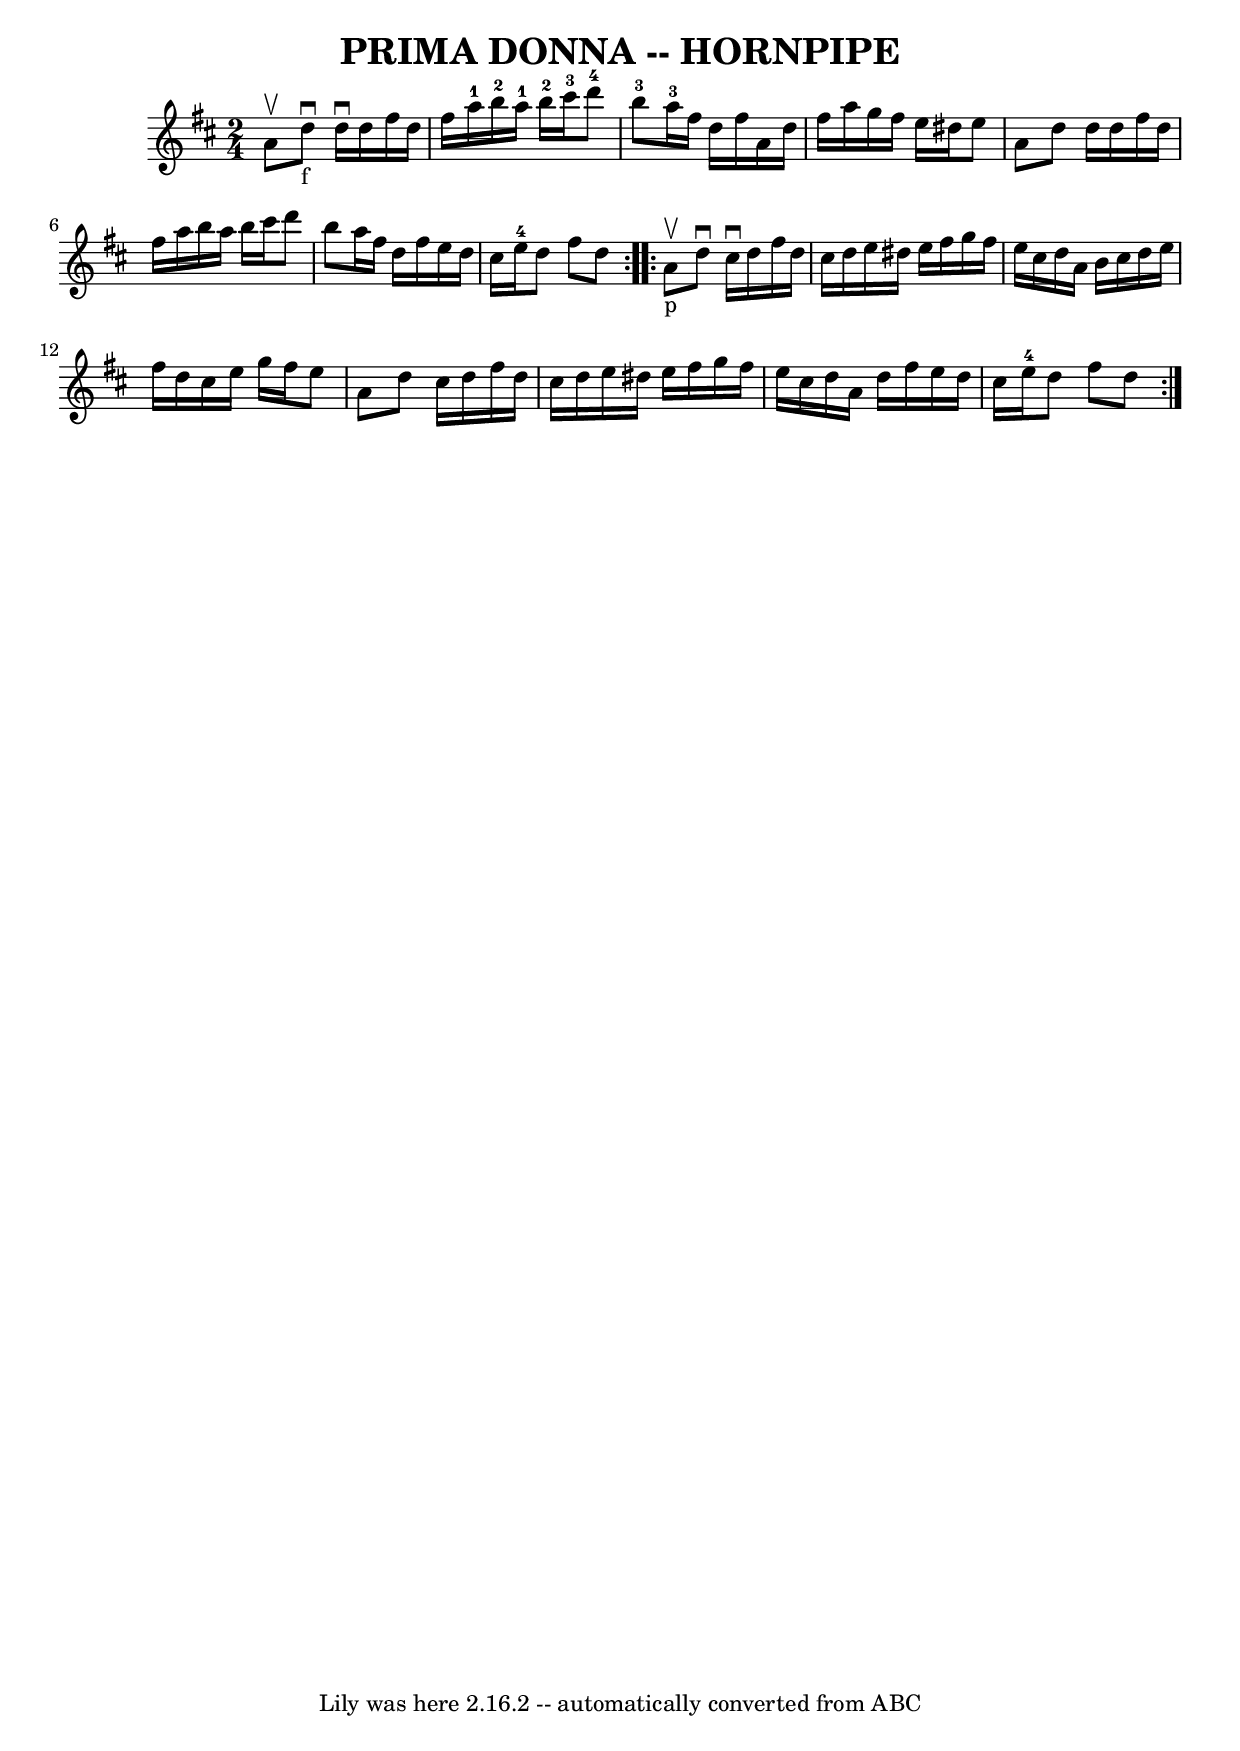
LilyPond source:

\version "2.16.2"
\include "Mammoth.ily"
\header {
  %% book = "Ryan's Mammoth Collection of Fiddle Tunes"
  crossRefNumber = "1"
  footnotes = ""
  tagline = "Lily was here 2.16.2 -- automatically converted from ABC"
  title = "PRIMA DONNA -- HORNPIPE"

}
voicedefault =  {



  \repeat volta 2 {

    \time 2/4 
    \key d \major
    a'8^\upbow       |
    d''8_"f"^\downbow   
    d''16^\downbow d''16 fis''16 d''16 fis''16 a''16-1   |
    
    b''16-2 a''16-1 b''16-2 cis'''16-3 d'''8-4 b''8 -3   |
    a''16-3 fis''16 d''16 fis''16 a'16 d''16   
    fis''16 a''16    |
    g''16 fis''16 e''16 dis''16 e''8    
    a'8    |
    |
    d''8 d''16 d''16 fis''16 d''16    
    fis''16 a''16    |
    b''16 a''16 b''16 cis'''16 d'''8    
    b''8    |
    a''16 fis''16 d''16 fis''16 e''16 d''16    
    cis''16 e''16-4   |
    d''8 fis''8 d''8    
  }     

  \repeat volta 2 {
    a'8_"p"^\upbow       |
    d''8^\downbow cis''16^\downbow d''16 fis''16 d''16 cis''16 d''16    |
    e''16   
    dis''16 e''16 fis''16 g''16 fis''16 e''16 cis''16    
    |
    d''16 a'16 b'16 cis''16 d''16 e''16 fis''16    
    d''16    |
    cis''16 e''16 g''16 fis''16 e''8 a'8    
    |
    |
    d''8 cis''16 d''16 fis''16 d''16 cis''16 
    d''16    |
    e''16 dis''16 e''16 fis''16 g''16 fis''16 
    e''16 cis''16    |
    d''16 a'16 d''16 fis''16 e''16    
    d''16 cis''16 e''16-4   |
    d''8 fis''8 d''8    
  }   

}

\score{
  <<

    \context Staff="default"
    {
      \voicedefault 
      
    }

  >>
  \layout {
    
  }
  \midi {
  }

}
